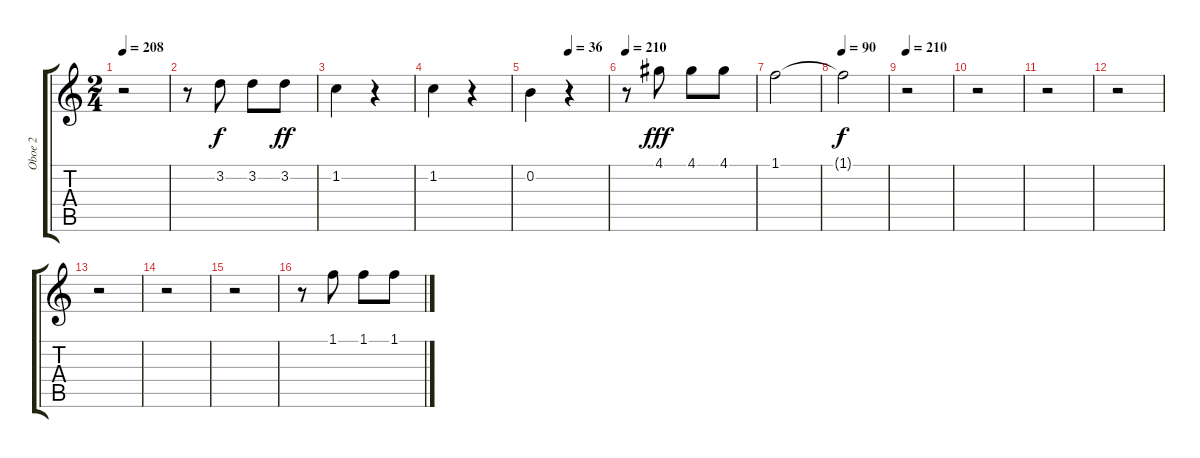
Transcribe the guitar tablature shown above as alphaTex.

\track ("Oboe 2" "Oboe 2") {instrument acousticguitarnylon}
\staff {score tabs}
\tuning (E4 B3 G3 D3 A2 E2) {hide}
\ts (2 4)
\tempo 208
\clef g2
\ks c
r.2{dy f} |
r.8 3.2.8 3.2.8 3.2.8{dy ff} |
1.2.4 r.4 |
1.2.4 r.4 |
\tempo (36 0.5)
0.2.4 r.4 |
\tempo 210
r.8 4.1.8{dy fff} 4.1.8 4.1.8 |
1.1.2 |
\tempo 90
1.1{t}.2{dy f} |
\tempo 210
r.2 |
r.2 |
r.2 |
r.2 |
r.2 |
r.2 |
r.2 |
r.8 1.1.8 1.1.8 1.1.8
